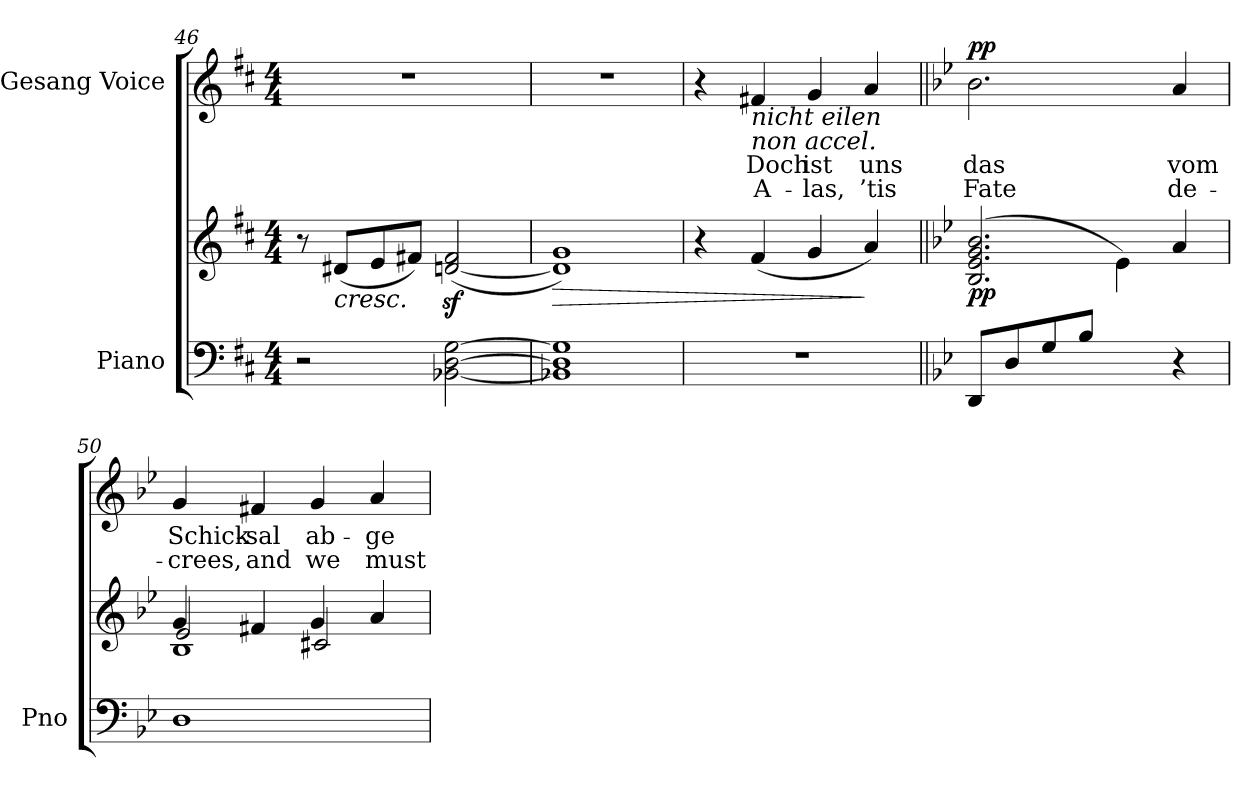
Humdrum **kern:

**kern	**kern	**dynam	**kern	**text	**text	**dynam
*part2	*part2	*part2	*part1	*part1	*part1	*part1
*staff3	*staff2	*staff2/3	*staff1	*staff1	*staff1	*staff1
*I"Piano	*	*	*I"Gesang Voice	*	*	*
*I'Pno	*	*	*	*	*	*
*clefF4	*clefG2	*	*clefG2	*	*	*
*k[f#c#]	*k[f#c#]	*	*k[f#c#]	*	*	*
*M4/4	*M4/4	*	*M4/4	*	*	*
=46	=46	=46	=46	=46	=46	=46
2r	8r	.	1r	.	.	.
!	!	!LO:HP:b	!	!	!	!
.	(8d#X/L	<	.	.	.	.
.	8e/	.	.	.	.	.
.	8f#X/J)	.	.	.	.	.
[2BB-X\ [2D\ [2G\	([2dn/z< 2f#/z<	.	.	.	.	.
!!LO:LB:g=z
=47	=47	=47	=47	=47	=47	=47
!	!	!LO:HP:b	!	!	!	!
1BB-X] 1D] 1G]	1d] 1g)	>	1r	.	.	.
.	.	[	.	.	.	.
=48	=48	=48	=48	=48	=48	=48
1r	4r	.	4r	.	.	.
!	!	!	!LO:TX:b:i:t=nicht eilen	!	!	!
!	!	!	!LO:TX:b:i:t=non accel.	!	!	!
!	!	!	!	!LO:LY:b	!LO:LY:b	!
.	(4f#/	.	4f#X/	Doch	A-	.
!	!	!	!	!LO:LY:b	!LO:LY:b	!
.	4g/	.	4g/	ist	-las,	.
!	!	!	!	!LO:LY:b	!LO:LY:b	!
.	4a/)	]	4a/	uns	’tis	.
=49||	=49||	=49||	=49||	=49||	=49||	=49||
*k[b-e-]	*k[b-e-]	*	*k[b-e-]	*	*	*
*	*^	*	*	*	*	*
!	!	!	!LO:DY:b	!	!LO:LY:b	!LO:LY:b	!LO:DY:a
(<8DD/L	(2.B-/ 2.e-/ 2.g/ 2.b-/	2ryy	pp	2.b-\	das	Fate	pp
8D/	.	.	.	.	.	.	.
8G/	.	.	.	.	.	.	.
8B-/J	.	.	.	.	.	.	.
4ryy	.	4e-\)	.	.	.	.	.
!	!	!	!	!	!LO:LY:b	!LO:LY:b	!
4r	4a/	4ryy	.	4a/	vom	de-	.
=50	=50	=50	=50	=50	=50	=50	=50
*	*	*^	*	*	*	*	*
!	!	!	!	!	!	!LO:LY:b	!LO:LY:b	!
1D	4g/	2e-/	1B-	.	4g/	Schick-	-crees,	.
!	!	!	!	!	!	!LO:LY:b	!LO:LY:b	!
.	4f#X/	.	.	.	4f#X/	-sal	and	.
!	!	!	!	!	!	!LO:LY:b	!LO:LY:b	!
.	4g/	2c#X/	.	.	4g/	ab-	we	.
!	!	!	!	!	!	!LO:LY:b	!LO:LY:b	!
.	4a/)	.	.	.	4a/	-ge-	must	.
*	*v	*v	*v	*	*	*	*	*
=	=	=	=	=	=	=
*-	*-	*-	*-	*-	*-	*-
